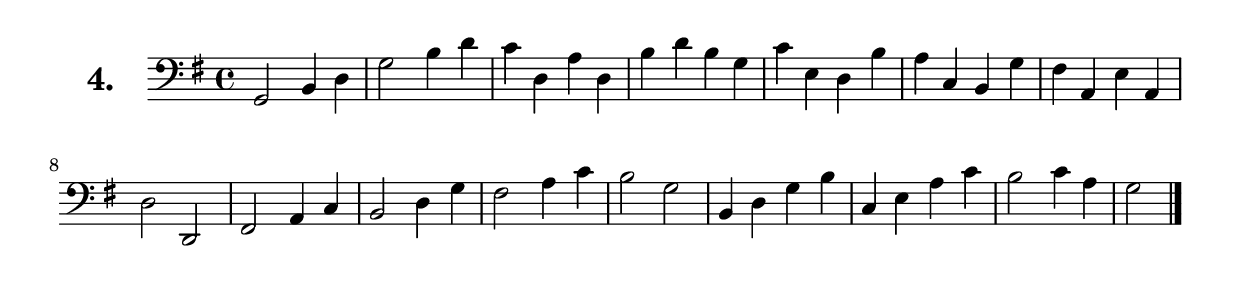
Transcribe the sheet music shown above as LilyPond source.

\version "2.18.2"

\score {
  \new StaffGroup = "" \with {
        instrumentName = \markup { \bold \huge { \larger "4." }}
      }
  <<
    \new Staff = "celloI" 
    \relative c {
      \clef bass
      \key g \major
      \time 4/4

      g2 b4 d      | %01
      g2 b4 d      | %02
      c4 d, a' d,  | %03
      b' d b g     | %04
      c e, d b'    | %05
      a c, b g'    | %06
      fis a, e' a, | %07
      d2 d,       | %08
      fis2 a4 c    | %09
      b2 d4 g      | %10
      fis2 a4 c    | %11
      b2 g         | %12
      b,4 d g b    | %13
      c, e a c     | %14
      b2 c4 a      | %15
      g2 \bar "|."   %16


    }
  >>
  \layout {}
  \midi {}
  \header {
    composer = "Sebastian Lee"
    %opus = "Op.30"
  }
}
